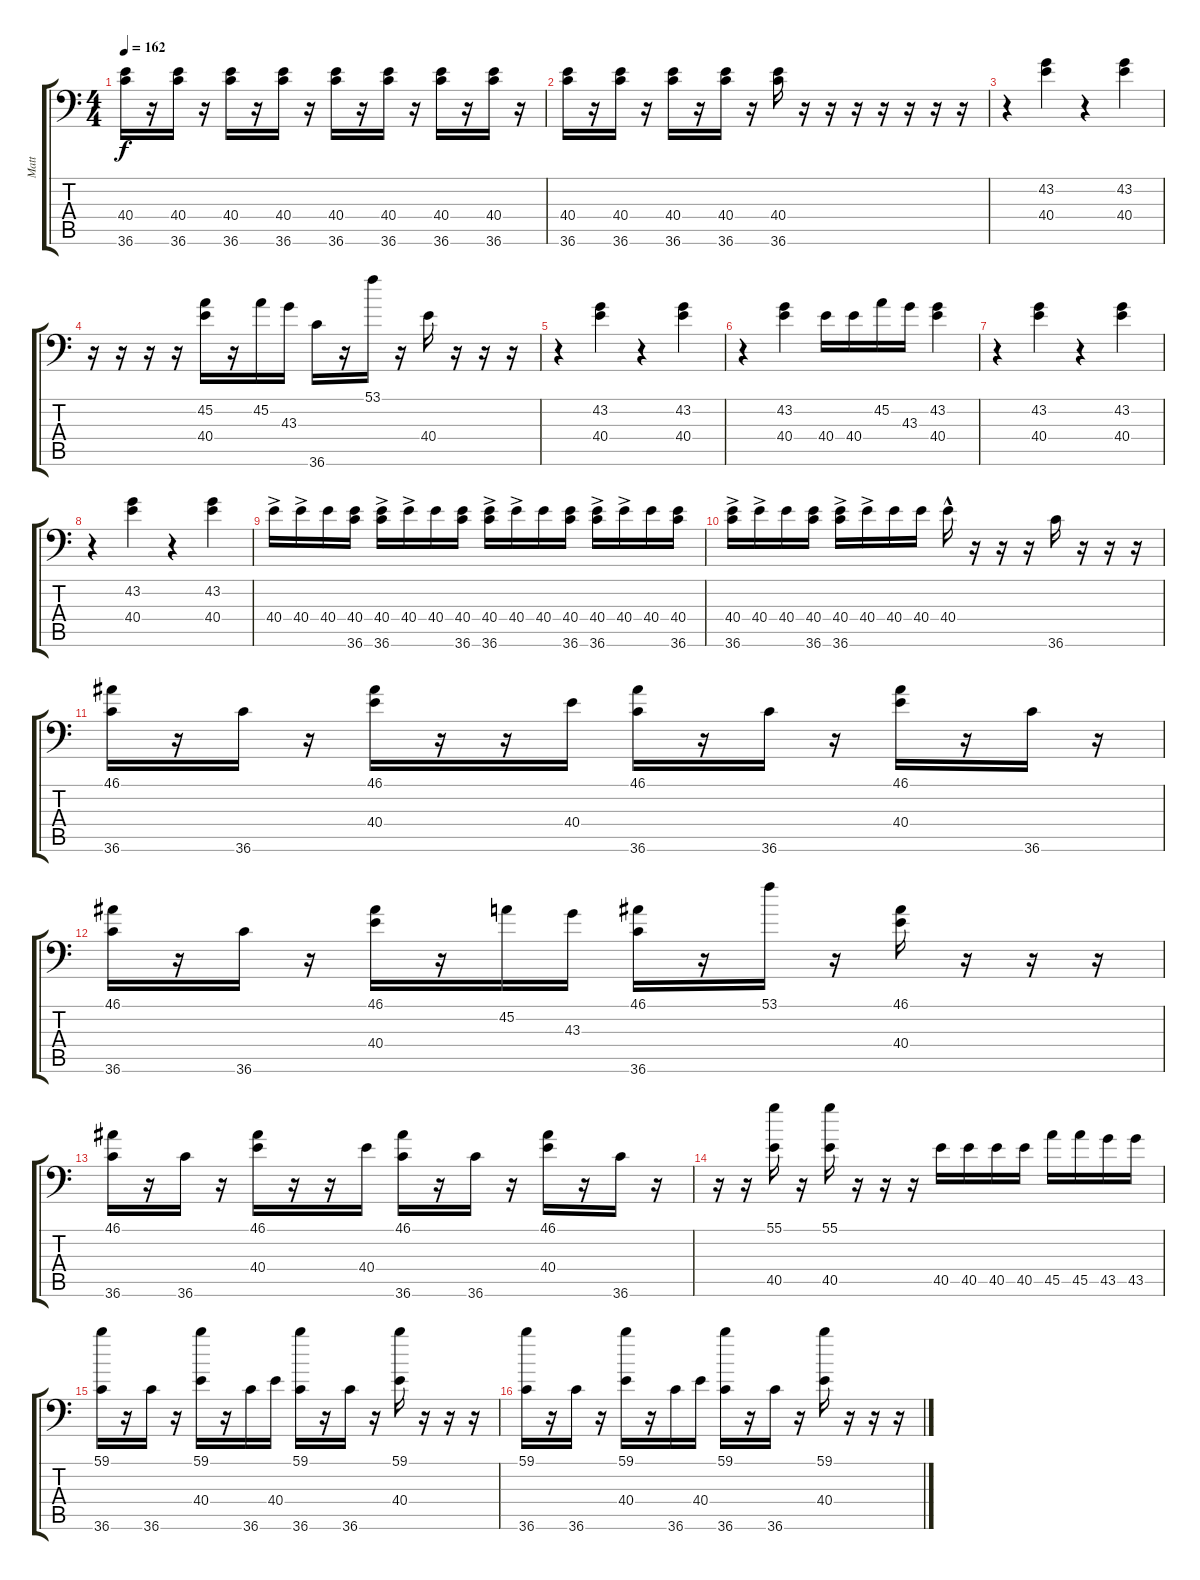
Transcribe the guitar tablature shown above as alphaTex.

\track ("Matt" "Matt") {instrument acousticgrandpiano}
\staff {score tabs}
\tuning (C-1 C-1 C-1 C-1 C-1 C-1) {hide}
\ts (4 4)
\tempo 162
\clef f4
\ks c
(40.4 36.6).16{dy f} r.16 (40.4 36.6).16 r.16 (40.4 36.6).16 r.16 (40.4 36.6).16 r.16 (40.4 36.6).16 r.16 (40.4 36.6).16 r.16 (40.4 36.6).16 r.16 (40.4 36.6).16 r.16 |
(40.4 36.6).16 r.16 (40.4 36.6).16 r.16 (40.4 36.6).16 r.16 (40.4 36.6).16 r.16 (40.4 36.6).16 r.16 r.16 r.16 r.16 r.16 r.16 r.16 |
r.4 (43.2 40.4).4 r.4 (43.2 40.4).4 |
r.16 r.16 r.16 r.16 (45.2 40.4).16 r.16 45.2.16 43.3.16 36.6.16 r.16 53.1.16 r.16 40.4.16 r.16 r.16 r.16 |
r.4 (43.2 40.4).4 r.4 (43.2 40.4).4 |
r.4 (43.2 40.4).4 40.4.16 40.4.16 45.2.16 43.3.16 (43.2 40.4).4 |
r.4 (43.2 40.4).4 r.4 (43.2 40.4).4 |
r.4 (43.2 40.4).4 r.4 (43.2 40.4).4 |
40.4{ac}.16 40.4{ac}.16 40.4.16 (40.4 36.6).16 (40.4{ac} 36.6).16 40.4{ac}.16 40.4.16 (40.4 36.6).16 (40.4{ac} 36.6).16 40.4{ac}.16 40.4.16 (40.4 36.6).16 (40.4{ac} 36.6).16 40.4{ac}.16 40.4.16 (40.4 36.6).16 |
(40.4{ac} 36.6).16 40.4{ac}.16 40.4.16 (40.4 36.6).16 (40.4{ac} 36.6).16 40.4{ac}.16 40.4.16 40.4.16 40.4{hac}.16 r.16 r.16 r.16 36.6.16 r.16 r.16 r.16 |
(46.1 36.6).16 r.16 36.6.16 r.16 (46.1 40.4).16 r.16 r.16 40.4.16 (46.1 36.6).16 r.16 36.6.16 r.16 (46.1 40.4).16 r.16 36.6.16 r.16 |
(46.1 36.6).16 r.16 36.6.16 r.16 (46.1 40.4).16 r.16 45.2.16 43.3.16 (46.1 36.6).16 r.16 53.1.16 r.16 (46.1 40.4).16 r.16 r.16 r.16 |
(46.1 36.6).16 r.16 36.6.16 r.16 (46.1 40.4).16 r.16 r.16 40.4.16 (46.1 36.6).16 r.16 36.6.16 r.16 (46.1 40.4).16 r.16 36.6.16 r.16 |
r.16 r.16 (55.1 40.5).16 r.16 (55.1 40.5).16 r.16 r.16 r.16 40.5.16 40.5.16 40.5.16 40.5.16 45.5.16 45.5.16 43.5.16 43.5.16 |
(59.1 36.6).16 r.16 36.6.16 r.16 (59.1 40.4).16 r.16 36.6.16 40.4.16 (59.1 36.6).16 r.16 36.6.16 r.16 (59.1 40.4).16 r.16 r.16 r.16 |
(59.1 36.6).16 r.16 36.6.16 r.16 (59.1 40.4).16 r.16 36.6.16 40.4.16 (59.1 36.6).16 r.16 36.6.16 r.16 (59.1 40.4).16 r.16 r.16 r.16
